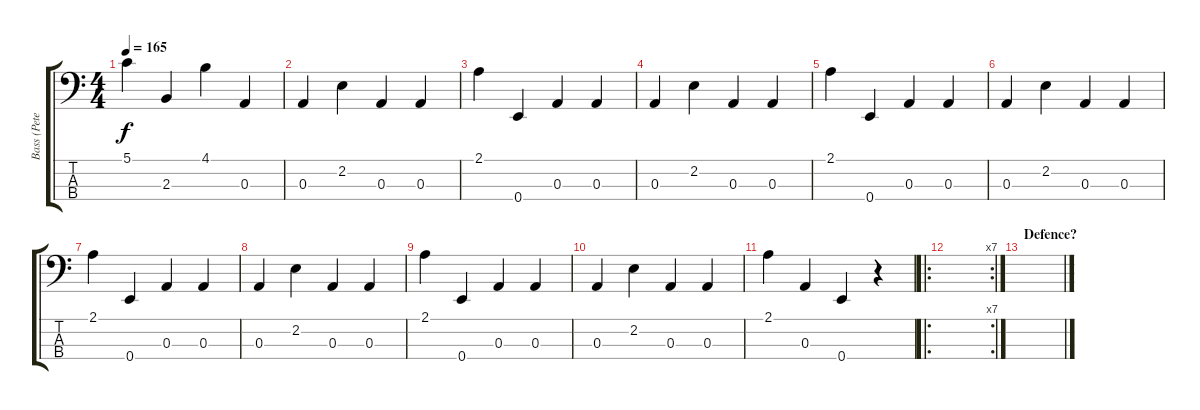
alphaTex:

\track ("Bass (Pete Wright)" "Bass (Pete") {instrument electricbasspick}
\staff {score tabs}
\tuning (G2 D2 A1 E1) {hide}
\ts (4 4)
\tempo 165
\clef f4
\ks c
5.1.4{dy f} 2.3.4 4.1.4 0.3.4 |
0.3.4 2.2.4 0.3.4 0.3.4 |
2.1.4 0.4.4 0.3.4 0.3.4 |
0.3.4 2.2.4 0.3.4 0.3.4 |
2.1.4 0.4.4 0.3.4 0.3.4 |
0.3.4 2.2.4 0.3.4 0.3.4 |
2.1.4 0.4.4 0.3.4 0.3.4 |
0.3.4 2.2.4 0.3.4 0.3.4 |
2.1.4 0.4.4 0.3.4 0.3.4 |
0.3.4 2.2.4 0.3.4 0.3.4 |
2.1.4 0.3.4 0.4.4 r.4 |
\ro
\rc 7
|
\section ("" "Defence?")
